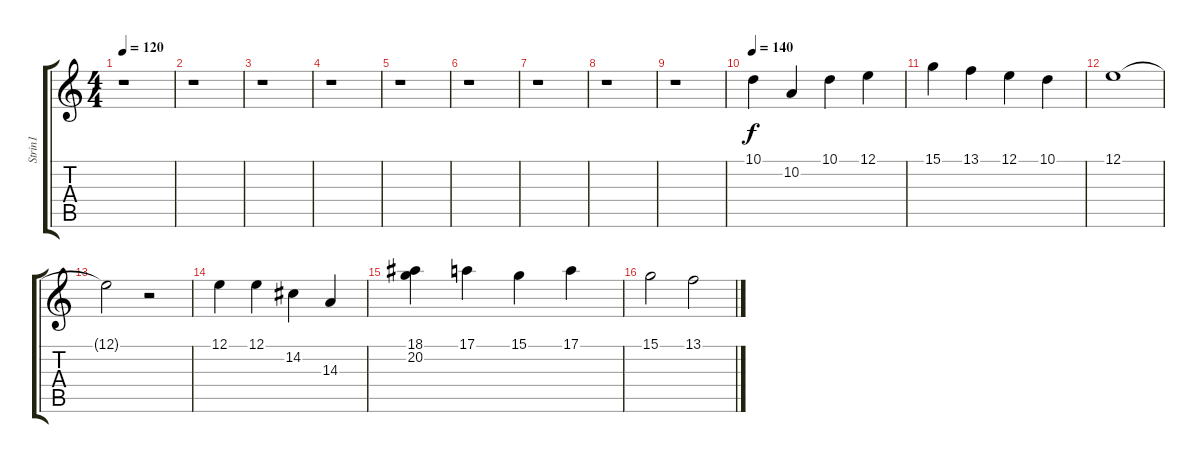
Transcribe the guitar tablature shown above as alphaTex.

\track ("Strin1" "Strin1") {instrument stringensemble1}
\staff {score tabs}
\tuning (E4 B3 G3 D3 A2 E2) {hide}
\ts (4 4)
\tempo 120
\clef g2
\ks c
r.1{dy f} |
r.1 |
r.1 |
r.1 |
r.1 |
r.1 |
r.1 |
r.1 |
r.1 |
\tempo 140
10.1.4 10.2.4 10.1.4 12.1.4 |
15.1.4 13.1.4 12.1.4 10.1.4 |
12.1.1 |
12.1{t}.2 r.2 |
12.1.4 12.1.4 14.2.4 14.3.4 |
(18.1 20.2).4 17.1.4 15.1.4 17.1.4 |
15.1.2 13.1.2
